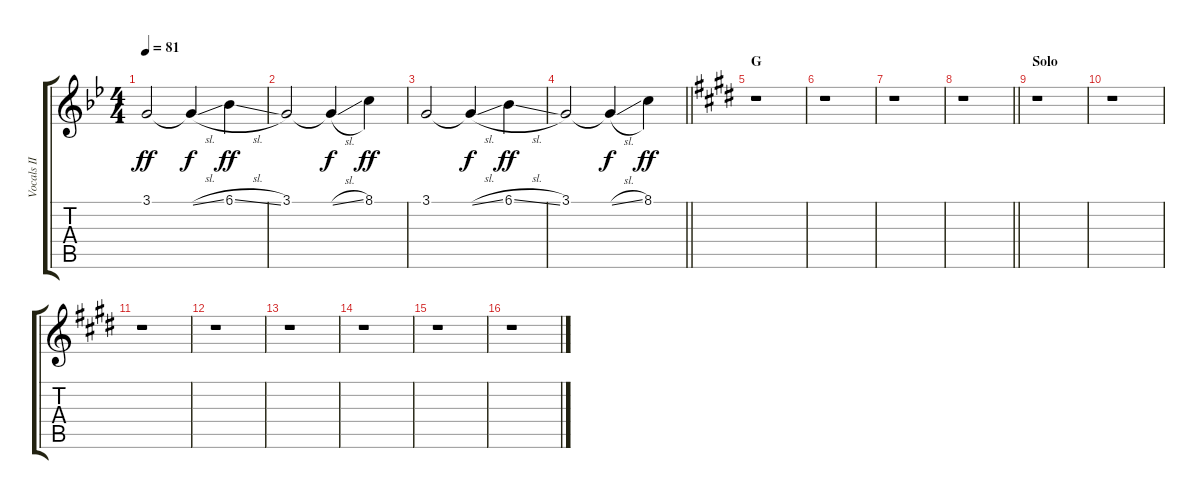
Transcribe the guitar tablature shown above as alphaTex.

\track ("Vocals II" "Vocals II") {instrument voiceoohs}
\staff {score tabs}
\tuning (E4 B3 G3 D3 A2 E2) {hide}
\ts (4 4)
\tempo 81
\clef g2
\ks bb
3.1.2{dy ff} 3.1{sl t}.4{dy f} 6.1{sl}.4{dy ff} |
3.1.2 3.1{sl t}.4{dy f} 8.1.4{dy ff} |
3.1.2 3.1{sl t}.4{dy f} 6.1{sl}.4{dy ff} |
\barLineRight lightlight
3.1.2 3.1{sl t}.4{dy f} 8.1.4{dy ff} |
\section ("" "G")
\ks e
r.1 |
r.1 |
r.1 |
\barLineRight lightlight
r.1 |
\section ("" "Solo")
r.1 |
r.1 |
r.1 |
r.1 |
r.1 |
r.1 |
r.1 |
r.1
